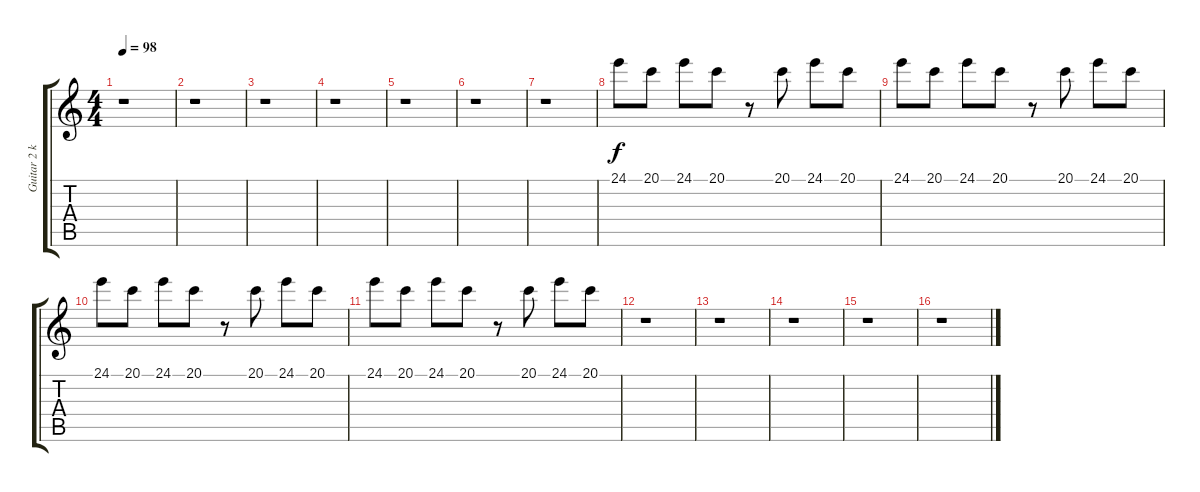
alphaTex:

\track ("Guitar 2 kbd" "Guitar 2 k") {instrument electricgrandpiano}
\staff {score tabs}
\tuning (E4 B3 G3 D3 A2 E2) {hide}
\ts (4 4)
\tempo 98
\clef g2
\ks c
r.1{dy f} |
r.1 |
r.1 |
r.1 |
r.1 |
r.1 |
r.1 |
24.1.8 20.1.8 24.1.8 20.1.8 r.8 20.1.8 24.1.8 20.1.8 |
24.1.8 20.1.8 24.1.8 20.1.8 r.8 20.1.8 24.1.8 20.1.8 |
24.1.8 20.1.8 24.1.8 20.1.8 r.8 20.1.8 24.1.8 20.1.8 |
24.1.8 20.1.8 24.1.8 20.1.8 r.8 20.1.8 24.1.8 20.1.8 |
r.1 |
r.1 |
r.1 |
r.1 |
r.1
